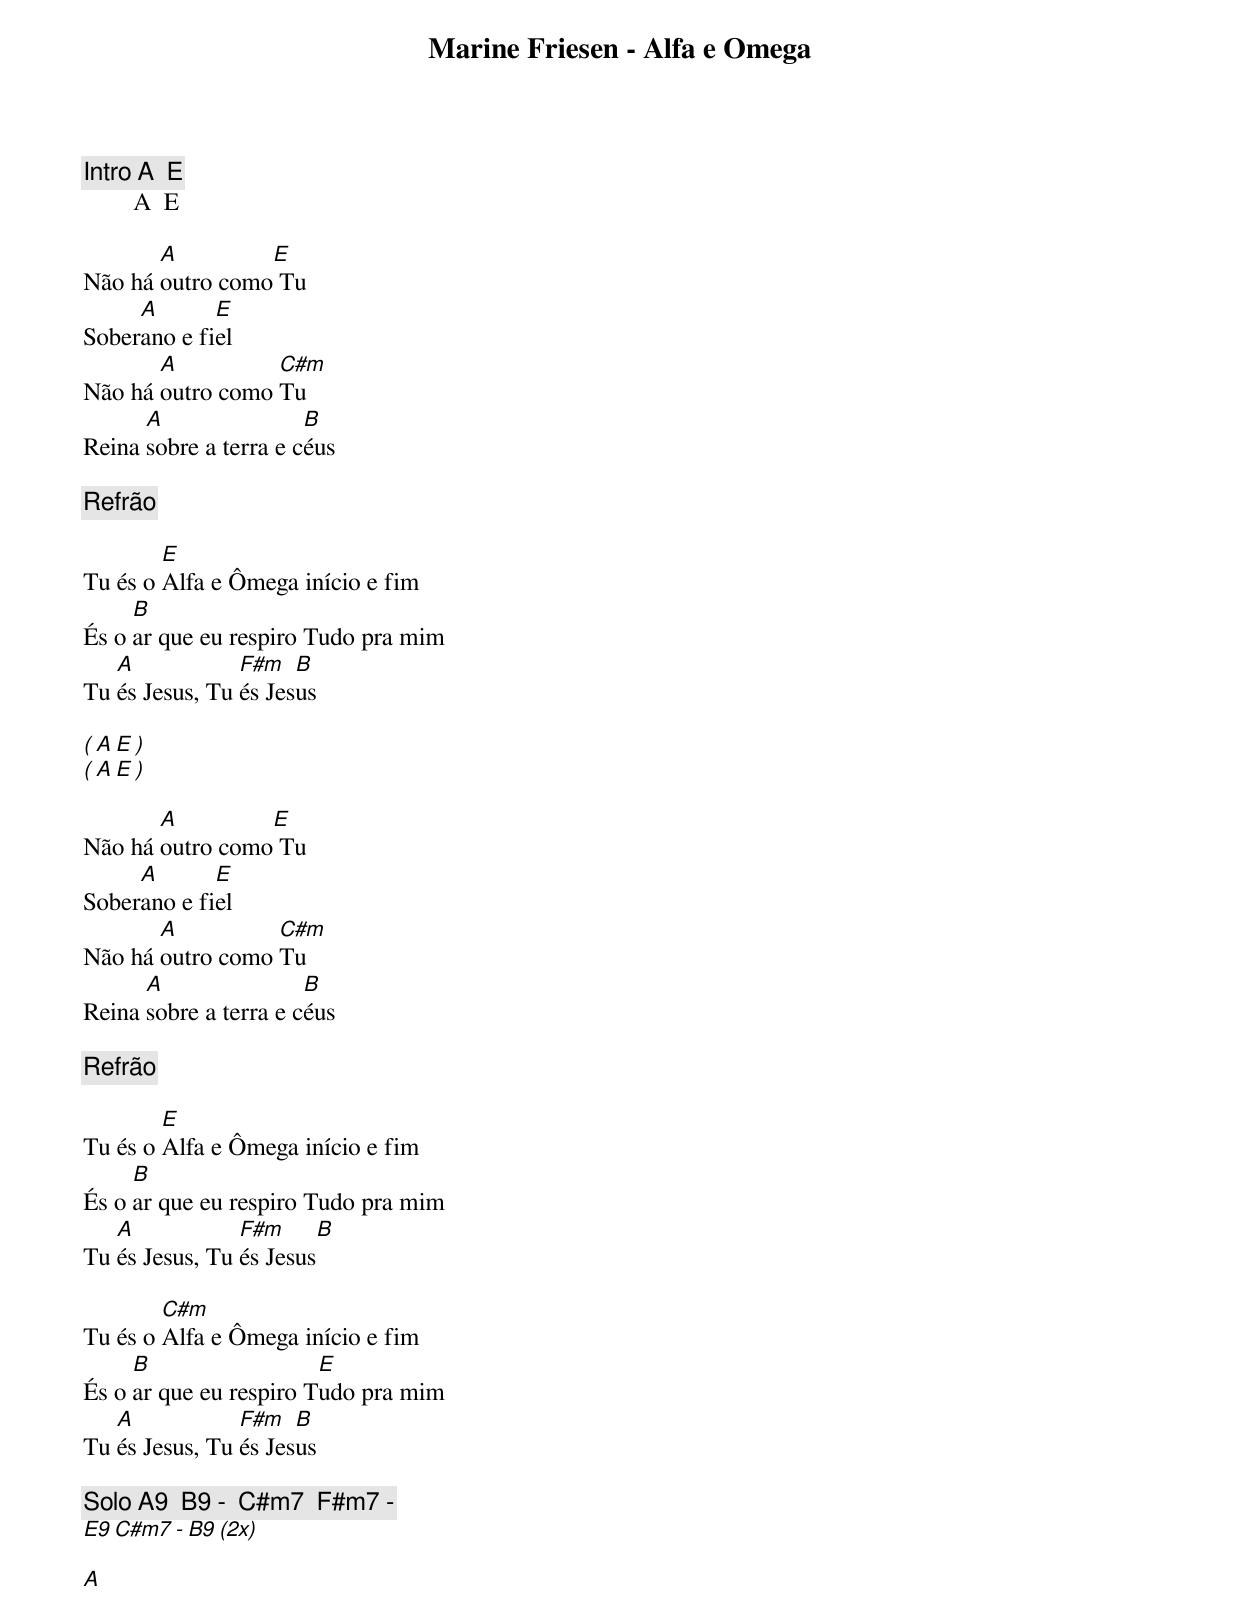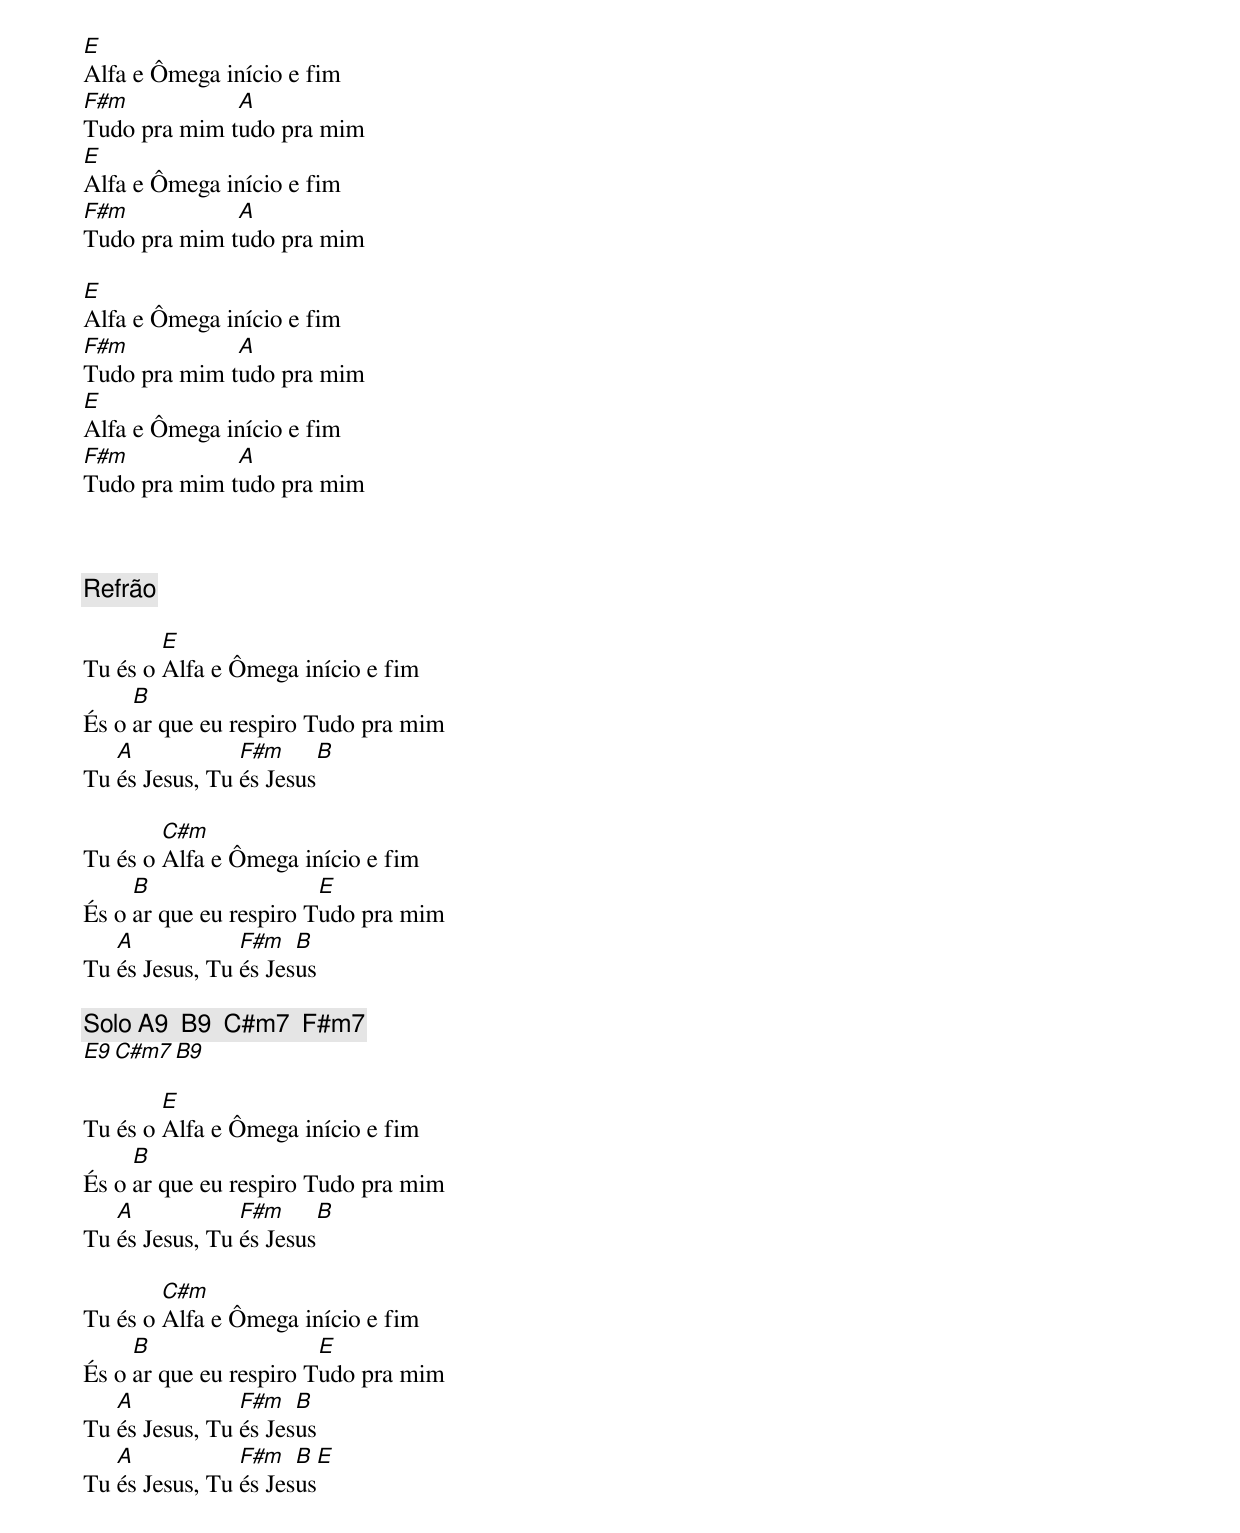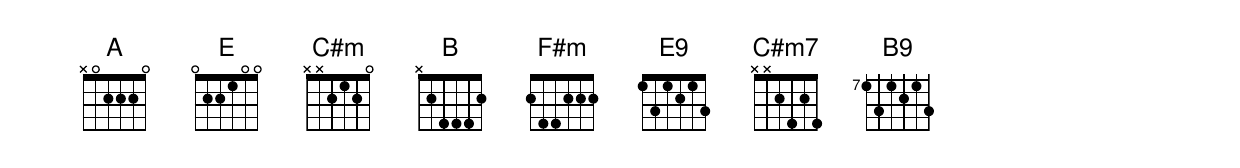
Marine Friesen - Alfa e Omega

[Intro] A  E
        A  E

       A         E
Não há outro como Tu
     A       E
Soberano e fiel
       A          C#m
Não há outro como Tu
      A                B
Reina sobre a terra e céus

[Refrão]

        E
Tu és o Alfa e Ômega início e fim
     B
És o ar que eu respiro Tudo pra mim
   A            F#m   B
Tu és Jesus, Tu és Jesus

( A  E )
( A  E )

       A         E
Não há outro como Tu
     A       E
Soberano e fiel
       A          C#m
Não há outro como Tu
      A                B
Reina sobre a terra e céus

[Refrão]

        E
Tu és o Alfa e Ômega início e fim
     B
És o ar que eu respiro Tudo pra mim
   A            F#m     B
Tu és Jesus, Tu és Jesus

        C#m
Tu és o Alfa e Ômega início e fim
     B                  E
És o ar que eu respiro Tudo pra mim
   A            F#m   B
Tu és Jesus, Tu és Jesus

[Solo] A9  B9 -  C#m7  F#m7 -
       E9   C#m7 -  B9 (2x)

A

E
Alfa e Ômega início e fim
F#m           A
Tudo pra mim tudo pra mim
E
Alfa e Ômega início e fim
F#m           A
Tudo pra mim tudo pra mim

E
Alfa e Ômega início e fim
F#m           A
Tudo pra mim tudo pra mim
E
Alfa e Ômega início e fim
F#m           A
Tudo pra mim tudo pra mim



[Refrão]

        E
Tu és o Alfa e Ômega início e fim
     B
És o ar que eu respiro Tudo pra mim
   A            F#m     B
Tu és Jesus, Tu és Jesus

        C#m
Tu és o Alfa e Ômega início e fim
     B                  E
És o ar que eu respiro Tudo pra mim
   A            F#m   B
Tu és Jesus, Tu és Jesus

[Solo] A9  B9  C#m7  F#m7
       E9  C#m7  B9

        E
Tu és o Alfa e Ômega início e fim
     B
És o ar que eu respiro Tudo pra mim
   A            F#m     B
Tu és Jesus, Tu és Jesus

        C#m
Tu és o Alfa e Ômega início e fim
     B                  E
És o ar que eu respiro Tudo pra mim
   A            F#m   B
Tu és Jesus, Tu és Jesus
   A            F#m   B   E
Tu és Jesus, Tu és Jesus
